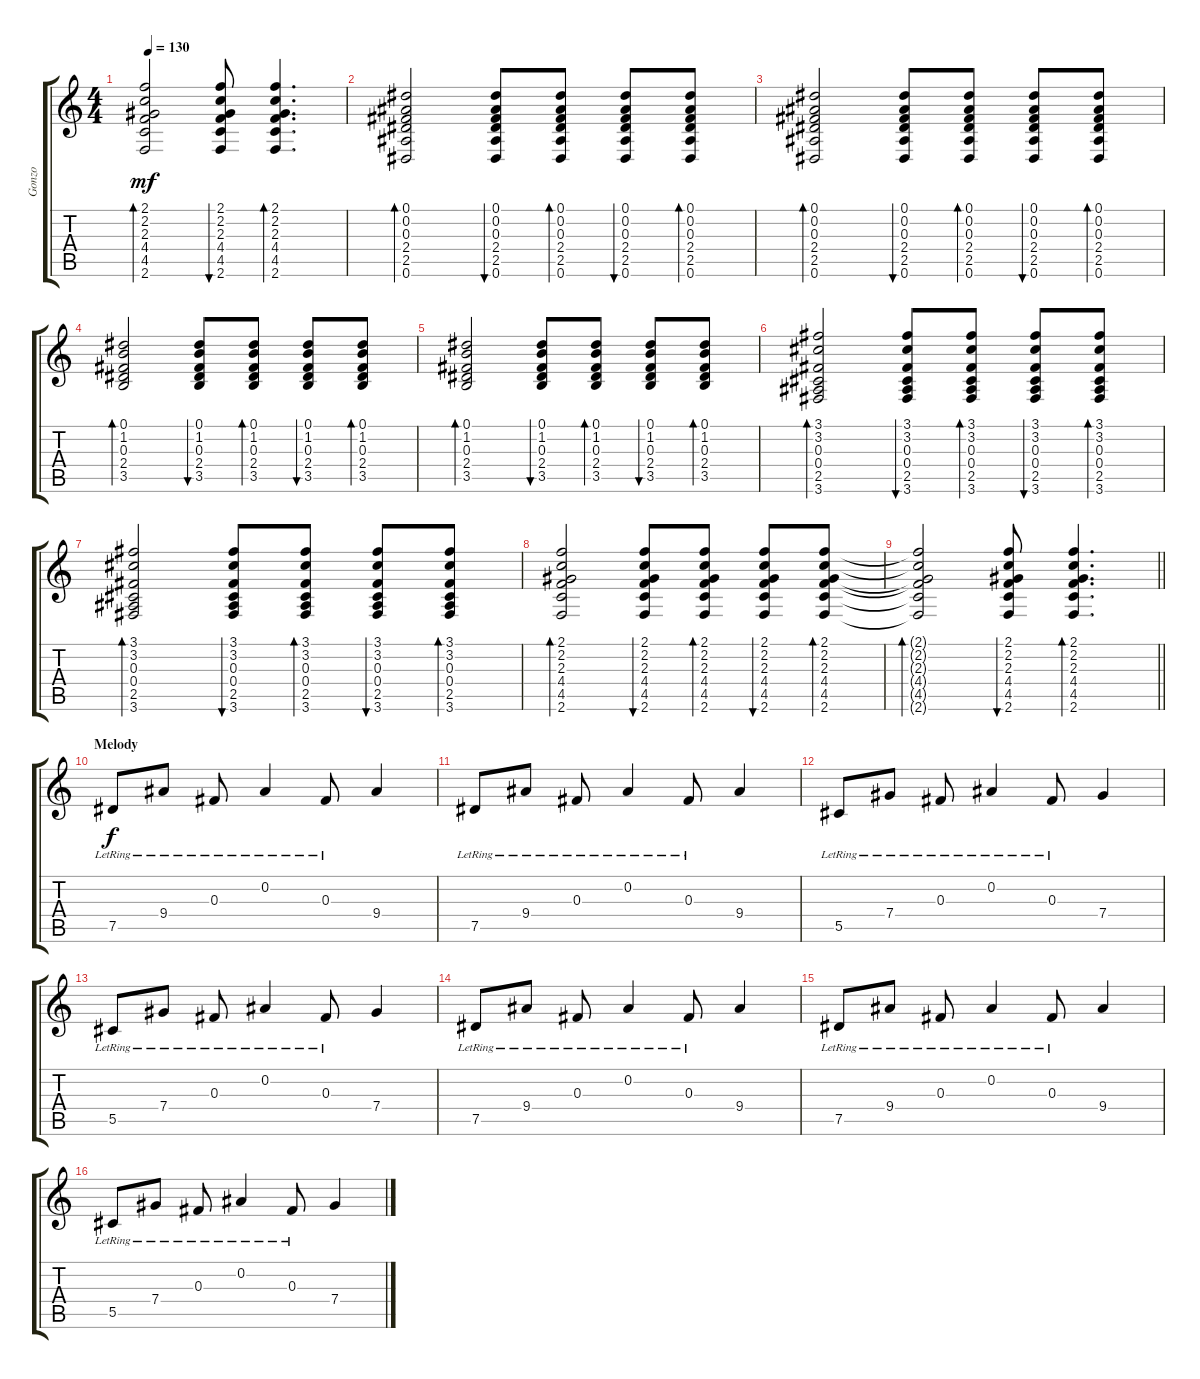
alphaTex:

\track ("Gonzo" "Gonzo") {instrument acousticguitarsteel}
\staff {score tabs}
\tuning (Eb4 Bb3 Gb3 Db3 Ab2 Eb2) {hide}
\ts (4 4)
\tempo 130
\clef g2
\ks c
(2.1{t} 2.2{t} 2.3{t} 4.4{t} 4.5{t} 2.6{t}).2{bd 60 dy mf} (2.1 2.2 2.3 4.4 4.5 2.6).8{bu 60} (2.1 2.2 2.3 4.4 4.5 2.6).4{d bd 60} |
(0.1 0.2 0.3 2.4 2.5 0.6).2{bd 60} (0.1 0.2 0.3 2.4 2.5 0.6).8{bu 60} (0.1 0.2 0.3 2.4 2.5 0.6).8{bd 60} (0.1 0.2 0.3 2.4 2.5 0.6).8{bu 60} (0.1 0.2 0.3 2.4 2.5 0.6).8{bd 60} |
(0.1 0.2 0.3 2.4 2.5 0.6).2{bd 60} (0.1 0.2 0.3 2.4 2.5 0.6).8{bu 60} (0.1 0.2 0.3 2.4 2.5 0.6).8{bd 60} (0.1 0.2 0.3 2.4 2.5 0.6).8{bu 60} (0.1 0.2 0.3 2.4 2.5 0.6).8{bd 60} |
(0.1 1.2 0.3 2.4 3.5).2{bd 60} (0.1 1.2 0.3 2.4 3.5).8{bu 60} (0.1 1.2 0.3 2.4 3.5).8{bd 60} (0.1 1.2 0.3 2.4 3.5).8{bu 60} (0.1 1.2 0.3 2.4 3.5).8{bd 60} |
(0.1 1.2 0.3 2.4 3.5).2{bd 60} (0.1 1.2 0.3 2.4 3.5).8{bu 60} (0.1 1.2 0.3 2.4 3.5).8{bd 60} (0.1 1.2 0.3 2.4 3.5).8{bu 60} (0.1 1.2 0.3 2.4 3.5).8{bd 60} |
(3.1 3.2 0.3 0.4 2.5 3.6).2{bd 60} (3.1 3.2 0.3 0.4 2.5 3.6).8{bu 60} (3.1 3.2 0.3 0.4 2.5 3.6).8{bd 60} (3.1 3.2 0.3 0.4 2.5 3.6).8{bu 60} (3.1 3.2 0.3 0.4 2.5 3.6).8{bd 60} |
(3.1 3.2 0.3 0.4 2.5 3.6).2{bd 60} (3.1 3.2 0.3 0.4 2.5 3.6).8{bu 60} (3.1 3.2 0.3 0.4 2.5 3.6).8{bd 60} (3.1 3.2 0.3 0.4 2.5 3.6).8{bu 60} (3.1 3.2 0.3 0.4 2.5 3.6).8{bd 60} |
(2.1 2.2 2.3 4.4 4.5 2.6).2{bd 60} (2.1 2.2 2.3 4.4 4.5 2.6).8{bu 60} (2.1 2.2 2.3 4.4 4.5 2.6).8{bd 60} (2.1 2.2 2.3 4.4 4.5 2.6).8{bu 60} (2.1 2.2 2.3 4.4 4.5 2.6).8{bd 60} |
\barLineRight lightlight
(2.1{t} 2.2{t} 2.3{t} 4.4{t} 4.5{t} 2.6{t}).2{bd 60} (2.1 2.2 2.3 4.4 4.5 2.6).8{bu 60} (2.1 2.2 2.3 4.4 4.5 2.6).4{d bd 60} |
\section ("" "Melody")
7.5{lr}.8{dy f} 9.4{lr}.8 0.3{lr}.8 0.2{lr}.4 0.3{lr}.8 9.4.4 |
7.5{lr}.8 9.4{lr}.8 0.3{lr}.8 0.2{lr}.4 0.3{lr}.8 9.4.4 |
5.5{lr}.8 7.4{lr}.8 0.3{lr}.8 0.2{lr}.4 0.3{lr}.8 7.4.4 |
5.5{lr}.8 7.4{lr}.8 0.3{lr}.8 0.2{lr}.4 0.3{lr}.8 7.4.4 |
7.5{lr}.8 9.4{lr}.8 0.3{lr}.8 0.2{lr}.4 0.3{lr}.8 9.4.4 |
7.5{lr}.8 9.4{lr}.8 0.3{lr}.8 0.2{lr}.4 0.3{lr}.8 9.4.4 |
5.5{lr}.8 7.4{lr}.8 0.3{lr}.8 0.2{lr}.4 0.3{lr}.8 7.4.4
